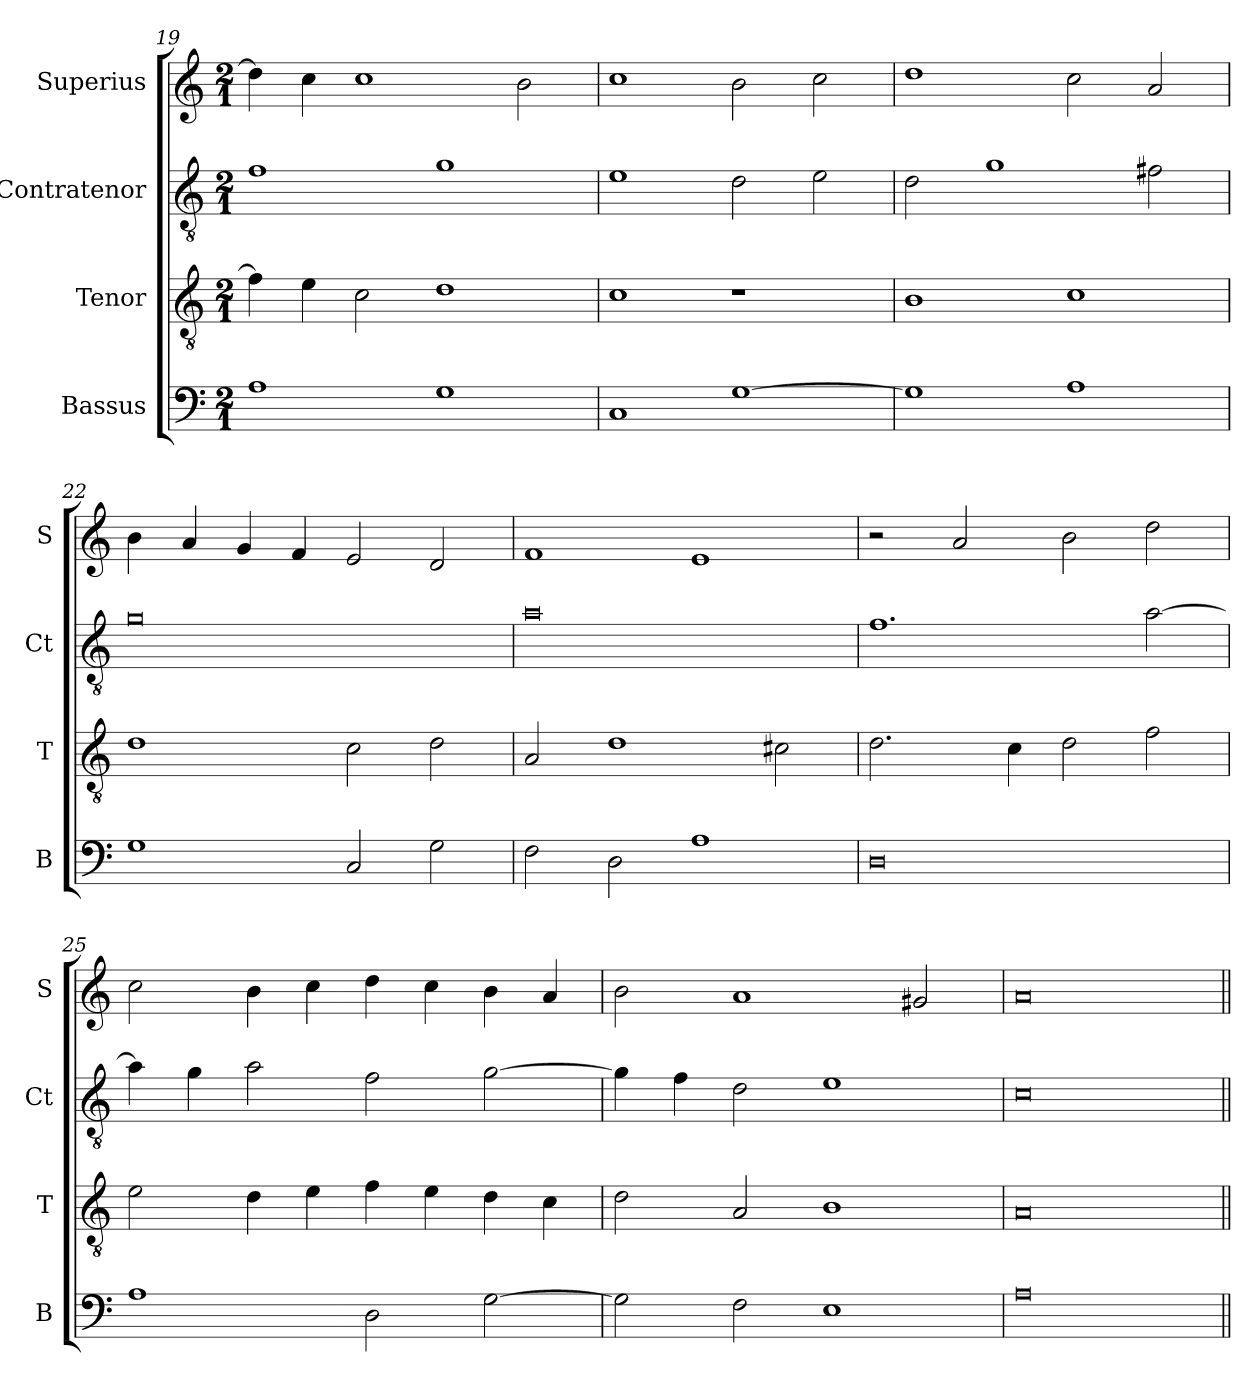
**kern	**kern	**kern	**kern
*part4	*part3	*part2	*part1
*staff4	*staff3	*staff2	*staff1
*I"Bassus	*I"Tenor	*I"Contratenor	*I"Superius
*I'B	*I'T	*I'Ct	*I'S
*clefF4	*clefGv2	*clefGv2	*clefG2
*k[]	*k[]	*k[]	*k[]
*M2/1	*M2/1	*M2/1	*M2/1
=19	=19	=19	=19
1A	4f\]	1f	4dd\]
.	4e\	.	4cc\
.	2c\	.	1cc
1G	1d	1g	.
.	.	.	2b\
=20	=20	=20	=20
1C	1c	1e	1cc
[1G	1r	2d\	2b\
.	.	2e\	2cc\
=21	=21	=21	=21
1G]	1B	2d\	1dd
.	.	1g	.
1A	1c	.	2cc\
.	.	2f#X\	2a/
=22	=22	=22	=22
1G	1d	0g	4b\
.	.	.	4a/
.	.	.	4g/
.	.	.	4f/
2C/	2c\	.	2e/
2G\	2d\	.	2d/
=23	=23	=23	=23
2F\	2A/	0a	1f
2D\	1d	.	.
1A	.	.	1e
.	2c#X\	.	.
=24	=24	=24	=24
0D	2.d\	1.f	2r
.	.	.	2a/
.	4c\	.	.
.	2d\	.	2b\
.	2f\	[2a\	2dd\
=25	=25	=25	=25
1A	2e\	4a\]	2cc\
.	.	4g\	.
.	4d\	2a\	4b\
.	4e\	.	4cc\
2D\	4f\	2f\	4dd\
.	4e\	.	4cc\
[2G\	4d\	[2g\	4b\
.	4c\	.	4a/
=26	=26	=26	=26
2G\]	2d\	4g\]	2b\
.	.	4f\	.
2F\	2A/	2d\	1a
1E	1B	1e	.
.	.	.	2g#X/
=27	=27	=27	=27
0A	0A	0c	0a
=||	=||	=||	=||
*-	*-	*-	*-
